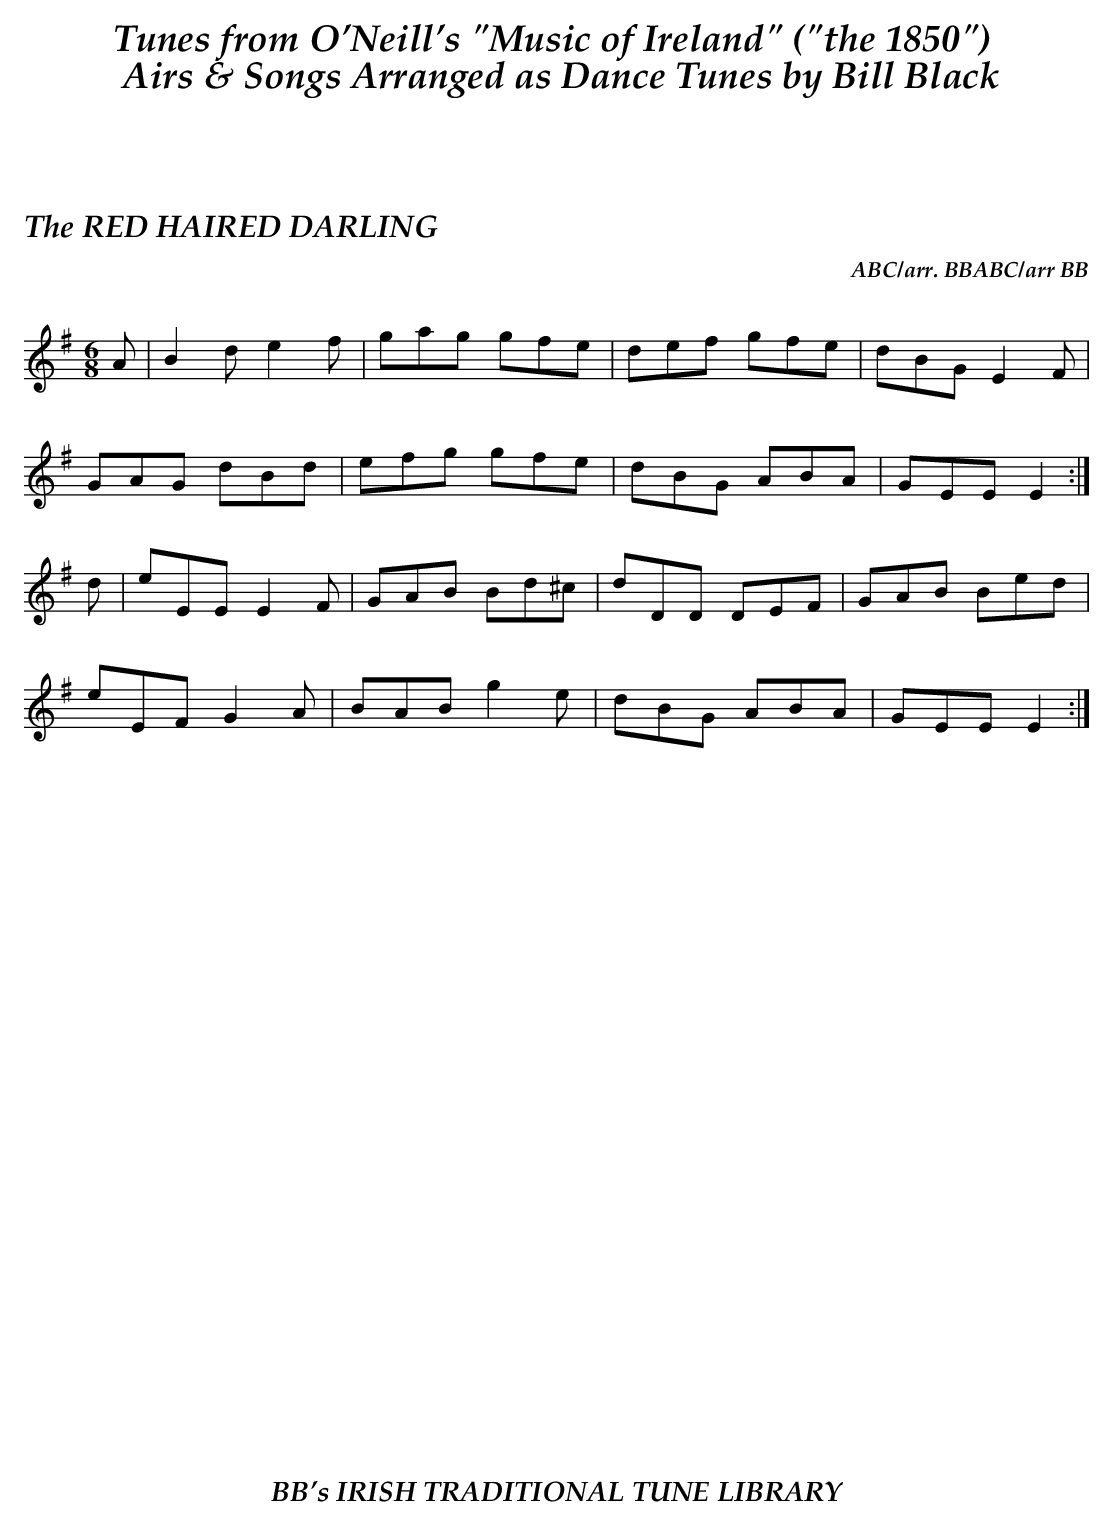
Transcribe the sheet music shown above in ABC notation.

X:1
T:RED HAIRED DARLING, The
C:ABC/arr. BBABC/arr BB
M:6/8
L:1/8
K:Em
A|B2d e2f|gag gfe|def gfe|dBG E2F|
GAG dBd|efg gfe|dBG ABA|GEE E2:|
d|eEE E2F|GAB Bd^c|dDD DEF|GAB Bed|
eEF G2A|BAB g2e|dBG ABA|GEE E2 :|
